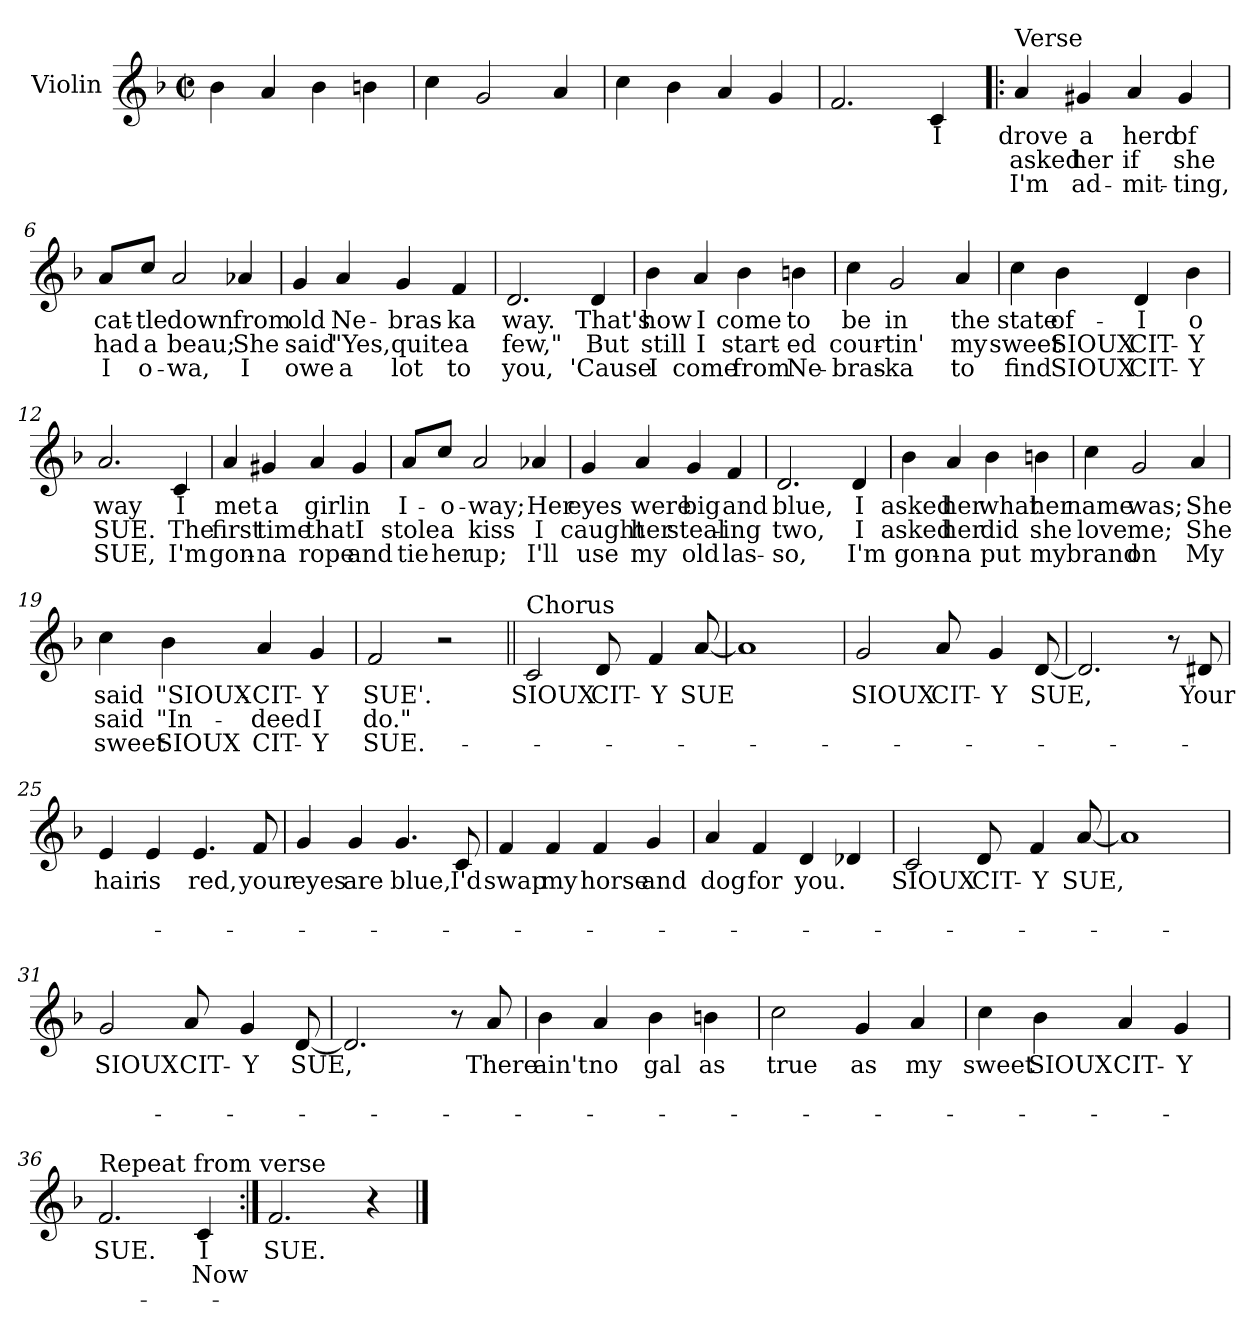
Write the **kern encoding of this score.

**kern	**text	**text	**text
*part1	*part1	*part1	*part1
*staff1	*staff1	*staff1	*staff1
*I"Violin	*	*	*
*I'Vln	*	*	*
*clefG2	*	*	*
*k[b-]	*	*	*
*F:	*	*	*
*M2/2	*	*	*
*met(c|)	*	*	*
=1	=1	=1	=1
4b-\	.	.	.
4a/	.	.	.
4b-\	.	.	.
4bn\	.	.	.
=2	=2	=2	=2
4cc\	.	.	.
2g/	.	.	.
4a/	.	.	.
=3	=3	=3	=3
4cc\	.	.	.
4b-\	.	.	.
4a/	.	.	.
4g/	.	.	.
=4	=4	=4	=4
2.f/	.	.	.
4c/	I	.	.
!!LO:LB:g=z
=5!|:	=5!|:	=5!|:	=5!|:
!LO:TX:a:t=Verse	!	!	!
4a/	drove	asked	I'm
4g#X/	a	her	ad-
4a/	herd	if	-mit-
4g#/	of	she	-ting,
=6	=6	=6	=6
8a/L	cat-	had	I
8cc/J	-tle	a	o-
2a/	down	beau;	-wa,
4a-X/	from	She	I
=7	=7	=7	=7
4g/	old	said	owe
4a/	Ne-	"Yes,	a
4g/	-bras-	quite	lot
4f/	-ka	a	to
=8	=8	=8	=8
2.d/	way.	few,"	you,
4d/	That's	But	'Cause
!!LO:LB:g=z
=9	=9	=9	=9
4b-\	how	still	I
4a/	I	I	come
4b-\	come	start-	from
4bn\	to	-ed	Ne-
=10	=10	=10	=10
4cc\	be	cour-	-bras-
2g/	in	-tin'	-ka
4a/	the	my	to
=11	=11	=11	=11
4cc\	state	sweet	find
4b-\	of-	SIOUX	SIOUX
4d/	I	CIT-	CIT-
4b-\	o	-Y	-Y
=12	=12	=12	=12
2.a/	way	SUE.	SUE,
4c/	I	The	I'm
!!LO:LB:g=z
=13	=13	=13	=13
4a/	met	first	gon-
4g#X/	a	time	-na
4a/	girl	that	rope
4g#/	in	I	and
=14	=14	=14	=14
8a/L	I-	stole	tie
8cc/J	-o-	a	her
2a/	-way;	kiss	up;
4a-X/	Her	I	I'll
=15	=15	=15	=15
4g/	eyes	caught	use
4a/	were	her	my
4g/	big	steal-	old
4f/	and	-ing	las-
=16	=16	=16	=16
2.d/	blue,	two,	-so,
4d/	I	I	I'm
!!LO:LB:g=z
=17	=17	=17	=17
4b-\	asked	asked	gon-
4a/	her	her	-na
4b-\	what	did	put
4bn\	her	she	my
=18	=18	=18	=18
4cc\	name	love	brand
2g/	was;	me;	on
4a/	She	She	My
=19	=19	=19	=19
4cc\	said	said	sweet
4b-\	"SIOUX-	"In-	SIOUX
4a/	-CIT-	-deed	CIT-
4g/	-Y	I	-Y
=20	=20	=20	=20
2f/	SUE'.	do."	SUE.-
2r	.	.	.
!!LO:LB:g=z
=21||	=21||	=21||	=21||
!LO:TX:a:t=Chorus	!	!	!
2c/	SIOUX	.	.
8d/	CIT-	.	.
4f/	-Y	.	.
[8a/	SUE	.	.
=22	=22	=22	=22
1a]	.	.	.
=23	=23	=23	=23
2g/	SIOUX	.	.
8a/	CIT-	.	.
4g/	-Y	.	.
[8d/	SUE,	.	.
=24	=24	=24	=24
2.d/]	.	.	.
8r	.	.	.
8d#X/	Your	.	.
=25	=25	=25	=25
4e/	hair	.	.
4e/	is	.	.
4.e/	red,	.	.
8f/	your	.	.
!!LO:LB:g=z
=26	=26	=26	=26
4g/	eyes	.	.
4g/	are	.	.
4.g/	blue,	.	.
8c/	I'd	.	.
=27	=27	=27	=27
4f/	swap	.	.
4f/	my	.	.
4f/	horse	.	.
4g/	and	.	.
=28	=28	=28	=28
4a/	dog	.	.
4f/	for	.	.
4d/	you.	.	.
4d-X/	.	.	.
=29	=29	=29	=29
2c/	SIOUX	.	.
8d/	CIT-	.	.
4f/	-Y	.	.
[8a/	SUE,	.	.
=30	=30	=30	=30
1a]	.	.	.
!!LO:LB:g=z
=31	=31	=31	=31
2g/	SIOUX	.	.
8a/	CIT-	.	.
4g/	-Y	.	.
[8d/	SUE,	.	.
=32	=32	=32	=32
2.d/]	.	.	.
8r	.	.	.
8a/	There	.	.
=33	=33	=33	=33
4b-\	ain't	.	.
4a/	no	.	.
4b-\	gal	.	.
4bn\	as	.	.
=34	=34	=34	=34
2cc\	true	.	.
4g/	as	.	.
4a/	my	.	.
=35	=35	=35	=35
4cc\	sweet	.	.
4b-\	SIOUX	.	.
4a/	CIT-	.	.
4g/	-Y	.	.
!!LO:LB:g=z
=36	=36	=36	=36
!LO:TX:a:t=Repeat from verse	!	!	!
2.f/	SUE.	.	.
4c/	I	Now	.
=37:|!	=37:|!	=37:|!	=37:|!
2.f/	SUE.	.	.
4r	.	.	.
==	==	==	==
*-	*-	*-	*-
